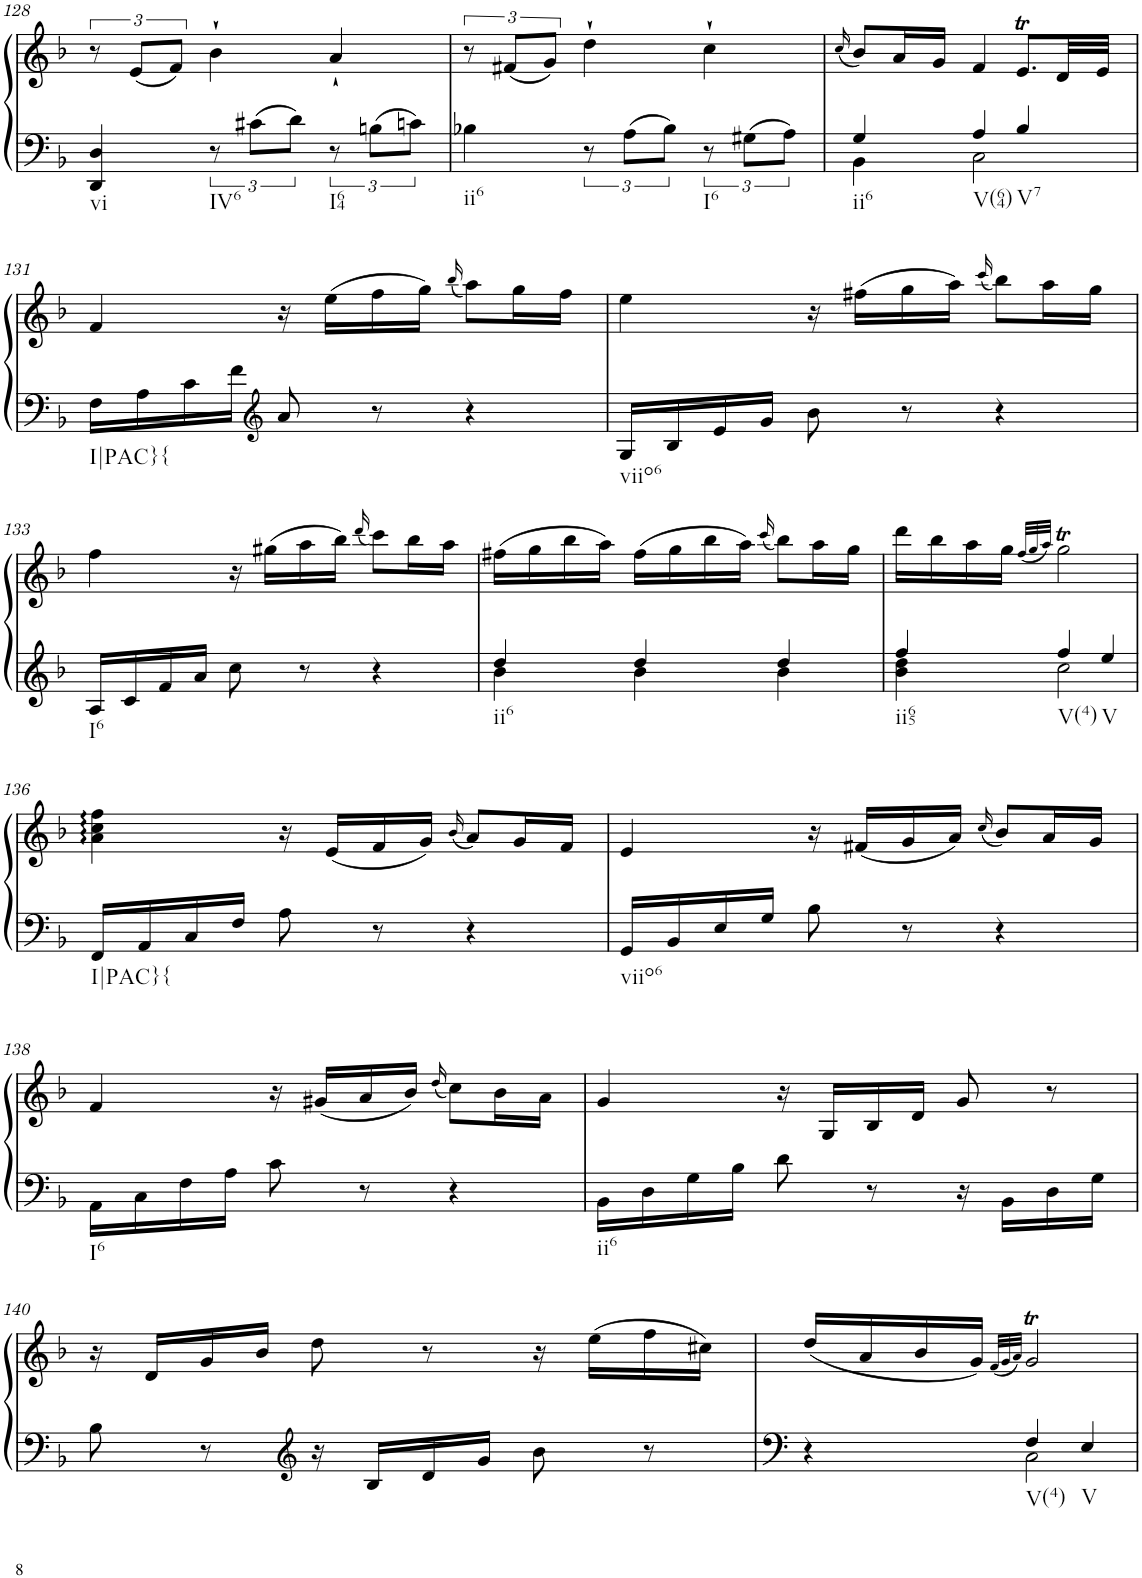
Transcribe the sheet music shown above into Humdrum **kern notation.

**kern	**kern
*part1	*part1
*staff2	*staff1
*I"Klavier linke Hand	*
!!LO:PB:g=z
*clefF4	*clefG2
*k[b-]	*k[b-]
*M3/4	*M3/4
=128	=128
!LO:TX:b:t=vi	!
4DD/ 4D/	12r
.	(12e/L
.	12f/J)
!LO:TX:b:t=IV6	!
12r	4b-`\
12c#X\L	.
12d\J	.
!LO:TX:b:t=I64	!
12r	4a`/
12Bn\L	.
12cn\J	.
=129	=129
!LO:TX:b:t=ii6	!
4B-X\	12r
.	(12f#X/L
.	12g/J)
12r	4dd`\
12A\L	.
12B-\J	.
!LO:TX:b:t=I6	!
12r	4cc`\
12G#X\L	.
12A\J	.
=130	=130
.	(16qcc/
*^	*
!LO:TX:b:t=ii6	!	!
4G/	4BB-\	8b-/L)
.	.	16a/L
.	.	16g/JJ
!LO:TX:b:t=V(64)	!	!
4A/	2C\	4f/
!LO:TX:b:t=V7	!	!
4B-/	.	8.et/L
.	.	32d/LL
.	.	32e/JJJ
*v	*v	*
!!LO:LB:g=z
=131	=131
!LO:TX:b:t=I|PAC}{	!
16F\LL	4f/
16A\	.
16c\	.
16f\JJ	.
*clefG2	*
8a/	16r
.	(16ee\LL
8r	16ff\
.	16gg\JJ)
.	(16qbb-/
4r	8aa\L)
.	16gg\L
.	16ff\JJ
=132	=132
!LO:TX:b:t=viio6	!
16G/LL	4ee\
16B-/	.
16e/	.
16g/JJ	.
8b-\	16r
.	(16ff#X\LL
8r	16gg\
.	16aa\JJ)
.	(16qccc/
4r	8bb-\L)
.	16aa\L
.	16gg\JJ
!!LO:LB:g=z
=133	=133
!LO:TX:b:t=I6	!
16A/LL	4ff\
16c/	.
16f/	.
16a/JJ	.
8cc\	16r
.	(16gg#X\LL
8r	16aa\
.	16bb-\JJ)
.	(16qddd/
4r	8ccc\L)
.	16bb-\L
.	16aa\JJ
=134	=134
*^	*
!LO:TX:b:t=ii6	!	!
4dd/	4b-\	(16ff#X\LL
.	.	16gg\
.	.	16bb-\
.	.	16aa\JJ)
4dd/	4b-\	(16ff#\LL
.	.	16gg\
.	.	16bb-\
.	.	16aa\JJ)
.	.	(16qccc/
4dd/	4b-\	8bb-\L)
.	.	16aa\L
.	.	16gg\JJ
=135	=135	=135
!LO:TX:b:t=ii65	!	!
4ff/	4b-\ 4dd\	16ddd\LL
.	.	16bb-\
.	.	16aa\
.	.	16gg\JJ
.	.	(32qff/LLL
.	.	32qgg/
.	.	32qaa/JJJ)
!LO:TX:b:t=V(4)	!	!
4ff/	2cc\	2ggT\
!LO:TX:b:t=V	!	!
4ee/	.	.
*v	*v	*
!!LO:LB:g=z
=136	=136
!LO:TX:b:t=I|PAC}{	!
16FF/LL	4a\ 4cc\ 4ff\
16AA/	.
16C/	.
16F/JJ	.
8A\	16r
.	(16e/LL
8r	16f/
.	16g/JJ)
.	(16qb-/
4r	8a/L)
.	16g/L
.	16f/JJ
=137	=137
!LO:TX:b:t=viio6	!
16GG/LL	4e/
16BB-/	.
16E/	.
16G/JJ	.
8B-\	16r
.	(16f#X/LL
8r	16g/
.	16a/JJ)
.	(16qcc/
4r	8b-/L)
.	16a/L
.	16g/JJ
!!LO:LB:g=z
=138	=138
!LO:TX:b:t=I6	!
16AA\LL	4f/
16C\	.
16F\	.
16A\JJ	.
8c\	16r
.	(16g#X/LL
8r	16a/
.	16b-/JJ)
.	(16qdd/
4r	8cc\L)
.	16b-\L
.	16a\JJ
=139	=139
!LO:TX:b:t=ii6	!
16BB-\LL	4g/
16D\	.
16G\	.
16B-\JJ	.
8d\	16r
.	16G/LL
8r	16B-/
.	16d/JJ
16r	8g/
16BB-\LL	.
16D\	8r
16G\JJ	.
!!LO:LB:g=z
=140	=140
8B-\	16r
.	16d/LL
8r	16g/
.	16b-/JJ
*clefG2	*
16r	8dd\
16B-/LL	.
16d/	8r
16g/JJ	.
8b-\	16r
.	(16ee\LL
8r	16ff\
.	16cc#X\JJ)
=141	=141
*^	*
4r	4ryy	(16dd/LL
.	.	16a/
.	.	16b-/
.	.	16g/JJ)
.	.	(32qf/LLL
.	.	32qg/
.	.	32qa/JJJ)
!LO:TX:b:t=V(4)	!	!
4F/	2C\	2gT/
!LO:TX:b:t=V	!	!
4E/	.	.
*v	*v	*
=	=
*-	*-
